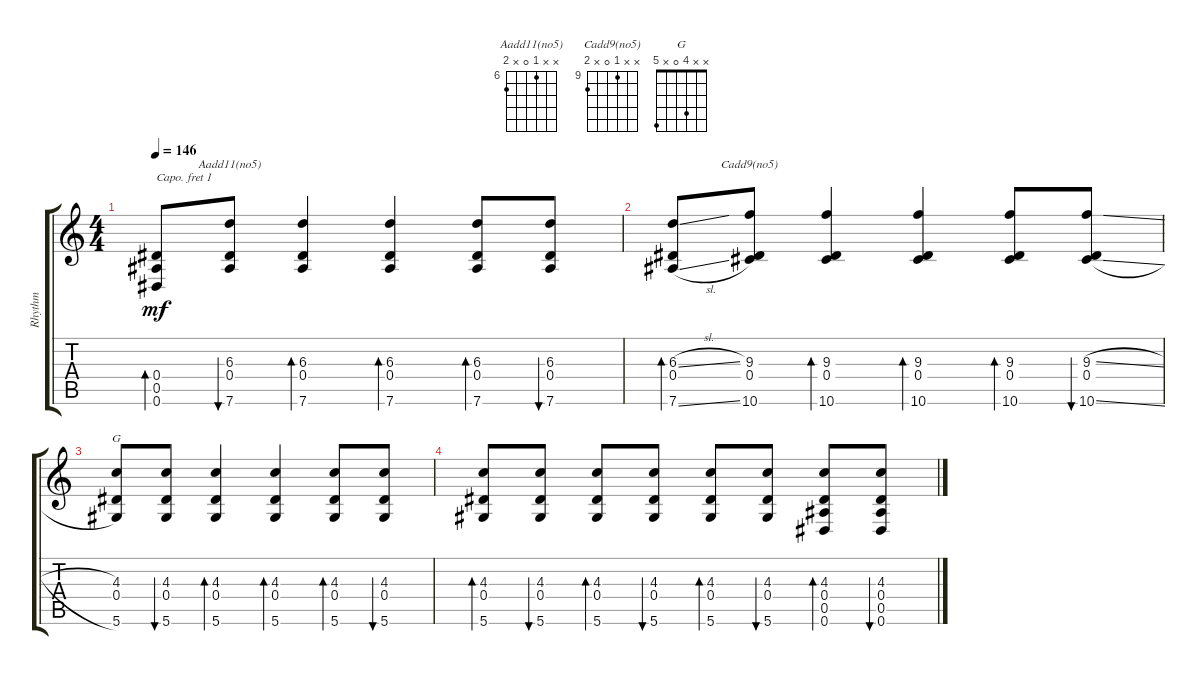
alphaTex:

\track ("Rhythm " "Rhythm ") {instrument electricguitarclean}
\staff {score tabs}
\capo 1
\tuning (E4 B3 G3 D3 A2 D2) {hide}
\chord ("Aadd11(no5)" x x 6 0 x 7) {firstfret 6}
\chord ("Cadd9(no5)" x x 9 0 x 10) {firstfret 9}
\chord ("G" x x 4 0 x 5)
\ts (4 4)
\tempo 146
\clef g2
\ks c
(0.4 0.5 0.6).8{bd 30 dy mf} (6.3 0.4 7.6).8{bu 30 ch "Aadd11(no5)"} (6.3 0.4 7.6).4{bd 30} (6.3 0.4 7.6).4{bd 30} (6.3 0.4 7.6).8{bd 30} (6.3 0.4 7.6).8{bu 30} |
(6.3{sl} 0.4 7.6{sl}).8{bd 30} (9.3 0.4 10.6).8{ch "Cadd9(no5)"} (9.3 0.4 10.6).4{bd 30} (9.3 0.4 10.6).4{bd 30} (9.3 0.4 10.6).8{bd 30} (9.3{sl} 0.4 10.6{sl}).8{bu 30} |
(4.3 0.4 5.6).8{ch "G"} (4.3 0.4 5.6).8{bu 30} (4.3 0.4 5.6).4{bd 30} (4.3 0.4 5.6).4{bd 30} (4.3 0.4 5.6).8{bd 30} (4.3 0.4 5.6).8{bu 30} |
(4.3 0.4 5.6).8{bd 30} (4.3 0.4 5.6).8{bu 30} (4.3 0.4 5.6).8{bd 30} (4.3 0.4 5.6).8{bu 30} (4.3 0.4 5.6).8{bd 30} (4.3 0.4 5.6).8{bu 30} (4.3 0.4 0.5 0.6).8{bd 30} (4.3 0.4 0.5 0.6).8{bu 30}
